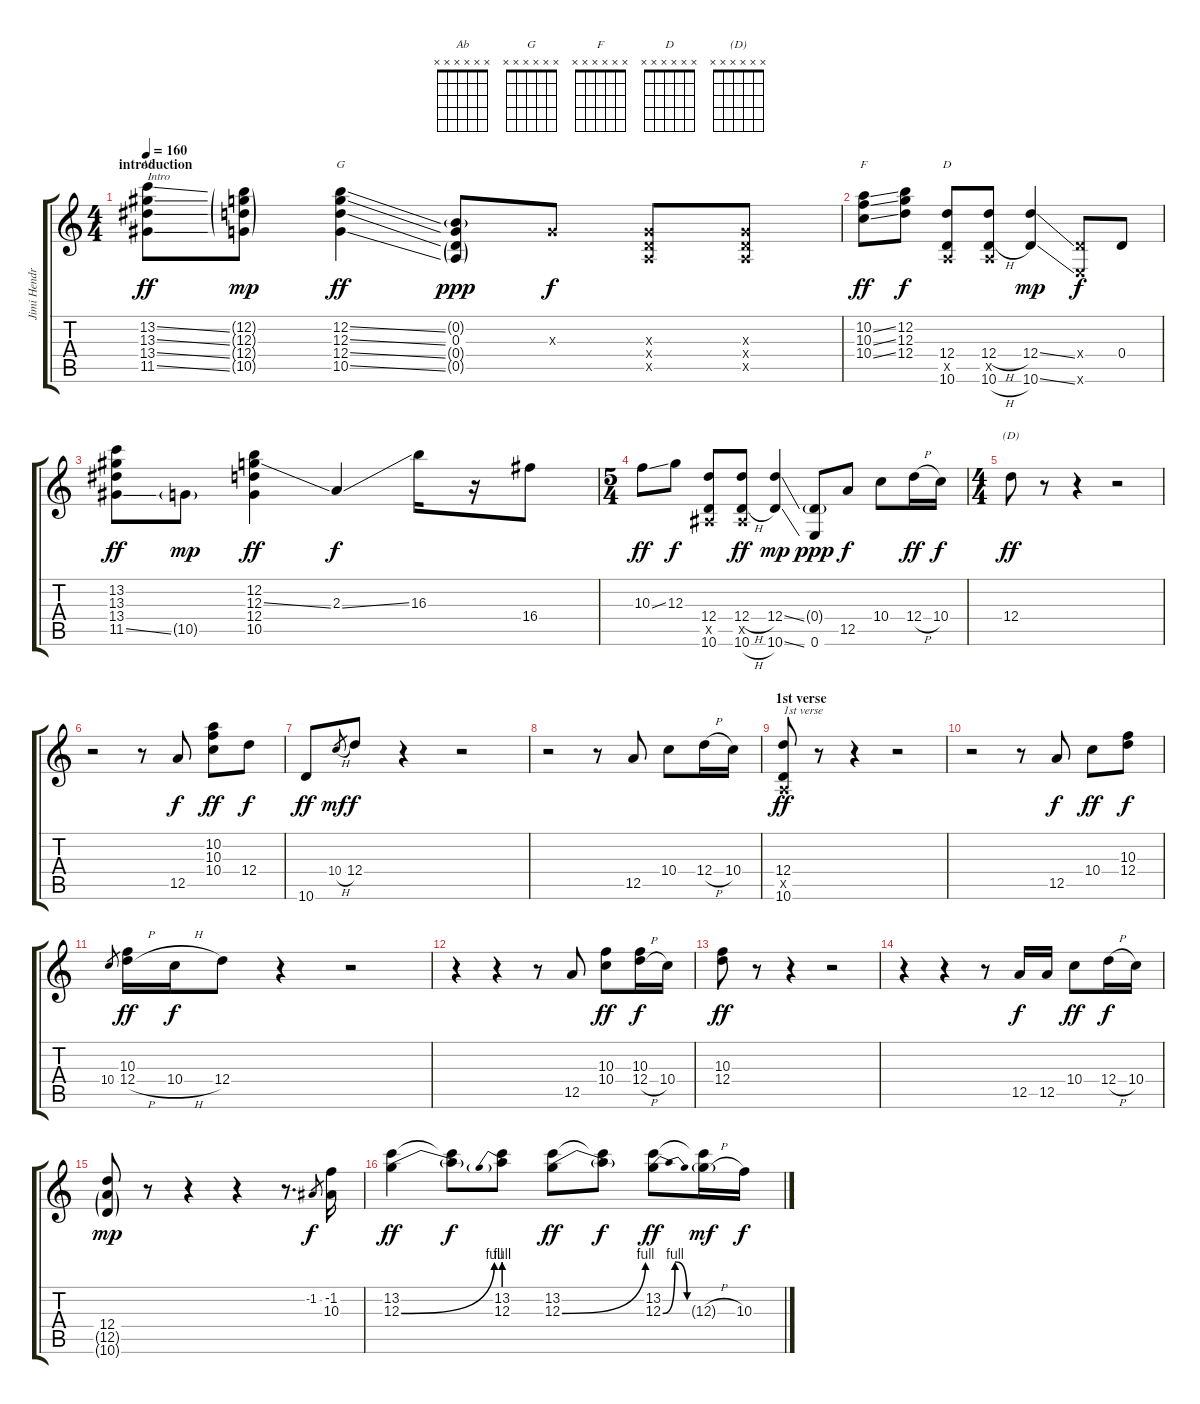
\track ("Jimi Hendrix - Guitar" "Jimi Hendr") {instrument overdrivenguitar}
\staff {score tabs}
\tuning (E4 B3 G3 D3 A2 E2) {hide}
\chord ("Ab" x x x x x x) {firstfret 0}
\chord ("G" x x x x x x) {firstfret 0}
\chord ("F" x x x x x x) {firstfret 0}
\chord ("D" x x x x x x) {firstfret 0}
\chord ("(D)" x x x x x x) {firstfret 0}
\ts (4 4)
\section ("" "introduction")
\tempo 160
\clef g2
\ks c
(13.2{ss} 13.3{ss} 13.4{ss} 11.5{ss}).8{ch "Ab" txt "Intro" dy ff instrument overdrivenguitar} (12.2{g} 12.3{g} 12.4{g} 10.5{g}).8{dy mp} (12.2{ss} 12.3{ss} 12.4{ss} 10.5{ss}).4{ch "G" dy ff} (0.2{g} 0.3 0.4{g} 0.5{g}).8{dy ppp} 0.3{x}.8{dy f} (0.3{x} 0.4{x} 0.5{x}).8 (0.3{x} 0.4{x} 0.5{x}).8 |
(10.2{ss} 10.3{ss} 10.4{ss}).8{ch "F" dy ff} (12.2 12.3 12.4).8{dy f} (12.4 0.5{x} 10.6).8{ch "D"} (12.4{h} 0.5{x} 10.6{h}).8 (12.4{ss} 10.6{ss}).4{dy mp} (0.4{x} 0.6{x}).8{dy f} 0.4.8 |
(13.2 13.3 13.4 11.5{ss}).8{dy ff} 10.5{g}.8{dy mp} (12.2 12.3{ss} 12.4 10.5).4{dy ff} 2.3{ss}.4{dy f} 16.3.16 r.16 16.4.8 |
\ts (5 4)
10.3{ss}.8{dy ff} 12.3.8{dy f} (12.4 1.5{x} 10.6).8 (12.4{h} 1.5{x} 10.6{h}).8{dy ff} (12.4{ss} 10.6{ss}).4{dy mp} (0.4{g} 0.6).8{dy ppp} 12.5.8{dy f} 10.4.8 12.4{h}.16{dy ff} 10.4.16{dy f} |
\ts (4 4)
12.4.8{ch "(D)" dy ff} r.8 r.4 r.2 |
r.2 r.8 12.5.8{dy f} (10.2 10.3 10.4).8{dy ff} 12.4.8{dy f} |
10.6.8{dy ff} 10.4{h}.8{gr dy mf} 12.4.8{dy f} r.4 r.2 |
r.2 r.8 12.5.8 10.4.8 12.4{h}.16 10.4.16 |
\section ("" "1st verse")
(12.4 0.5{x} 10.6).8{txt "1st verse" dy ff} r.8 r.4 r.2 |
r.2 r.8 12.5.8{dy f} 10.4.8{dy ff} (10.3 12.4).8{dy f} |
10.4.8{gr} (10.3 12.4{h}).16{dy ff} 10.4{h}.16{dy f} 12.4.8 r.4 r.2 |
r.4 r.4 r.8 12.5.8 (10.3 10.4).8{dy ff} (10.3 12.4{h}).16{dy f} 10.4.16 |
(10.3 12.4).8{dy ff} r.8 r.4 r.2 |
r.4 r.4 r.8 12.5.16{dy f} 12.5.16 10.4.8{dy ff} 12.4{h}.16{dy f} 10.4.16 |
(12.4 12.5{g} 10.6{g}).8{dy mp} r.8 r.4 r.4 r.8{d} -1.2.8{gr dy f} (-1.2 10.3).16 |
(13.2 12.3{be (bend 0 0 60 4)}).4{dy ff} (13.2{t} 12.3{t}).8{dy f} (13.2 12.3{be (prebend 0 4 60 4)}).8 (13.2 12.3{be (bend 0 0 60 4)}).8{dy ff} (13.2{t} 12.3{t}).8{dy f} (13.2 12.3{be (bendrelease 0 0 15 4 30 4 60 0)}).8{dy ff} (13.2{t} 12.3{h g}).16{dy mf} 10.3.16{dy f}
